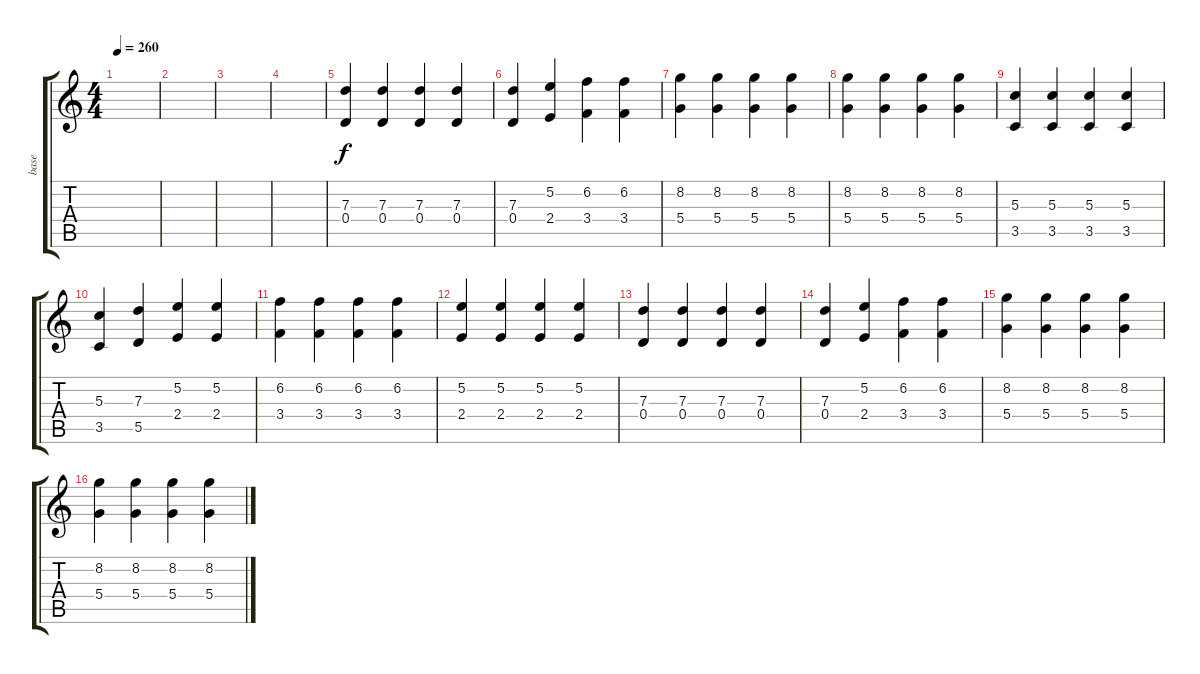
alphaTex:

\track ("base" "base") {instrument distortionguitar}
\staff {score tabs}
\tuning (E4 B3 G3 D3 A2 E2) {hide}
\ts (4 4)
\tempo 260
\clef g2
\ks c
|
|
|
|
(7.3 0.4).4 (7.3 0.4).4 (7.3 0.4).4 (7.3 0.4).4 |
(7.3 0.4).4 (5.2 2.4).4 (6.2 3.4).4 (6.2 3.4).4 |
(8.2 5.4).4 (8.2 5.4).4 (8.2 5.4).4 (8.2 5.4).4 |
(8.2 5.4).4 (8.2 5.4).4 (8.2 5.4).4 (8.2 5.4).4 |
(5.3 3.5).4 (5.3 3.5).4 (5.3 3.5).4 (5.3 3.5).4 |
(5.3 3.5).4 (7.3 5.5).4 (5.2 2.4).4 (5.2 2.4).4 |
(6.2 3.4).4 (6.2 3.4).4 (6.2 3.4).4 (6.2 3.4).4 |
(5.2 2.4).4 (5.2 2.4).4 (5.2 2.4).4 (5.2 2.4).4 |
(7.3 0.4).4 (7.3 0.4).4 (7.3 0.4).4 (7.3 0.4).4 |
(7.3 0.4).4 (5.2 2.4).4 (6.2 3.4).4 (6.2 3.4).4 |
(8.2 5.4).4 (8.2 5.4).4 (8.2 5.4).4 (8.2 5.4).4 |
(8.2 5.4).4 (8.2 5.4).4 (8.2 5.4).4 (8.2 5.4).4
